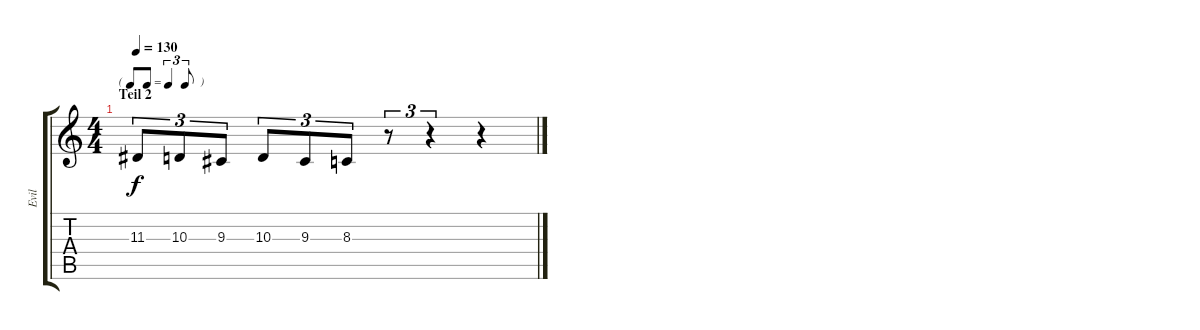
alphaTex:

\track ("Evil " "Evil ") {instrument frenchhorn}
\staff {score tabs}
\tuning (Db4 Ab3 E3 B2 Gb2 Db2) {hide}
\ts (4 4)
\tf triplet8th
\section ("" "Teil 2")
\tempo 130
\clef g2
\ks c
11.3.8{tu (3 2) dy f} 10.3.8{tu (3 2)} 9.3.8{tu (3 2)} 10.3.8{tu (3 2)} 9.3.8{tu (3 2)} 8.3.8{tu (3 2)} r.8{tu (3 2)} r.4{tu (3 2)} r.4
